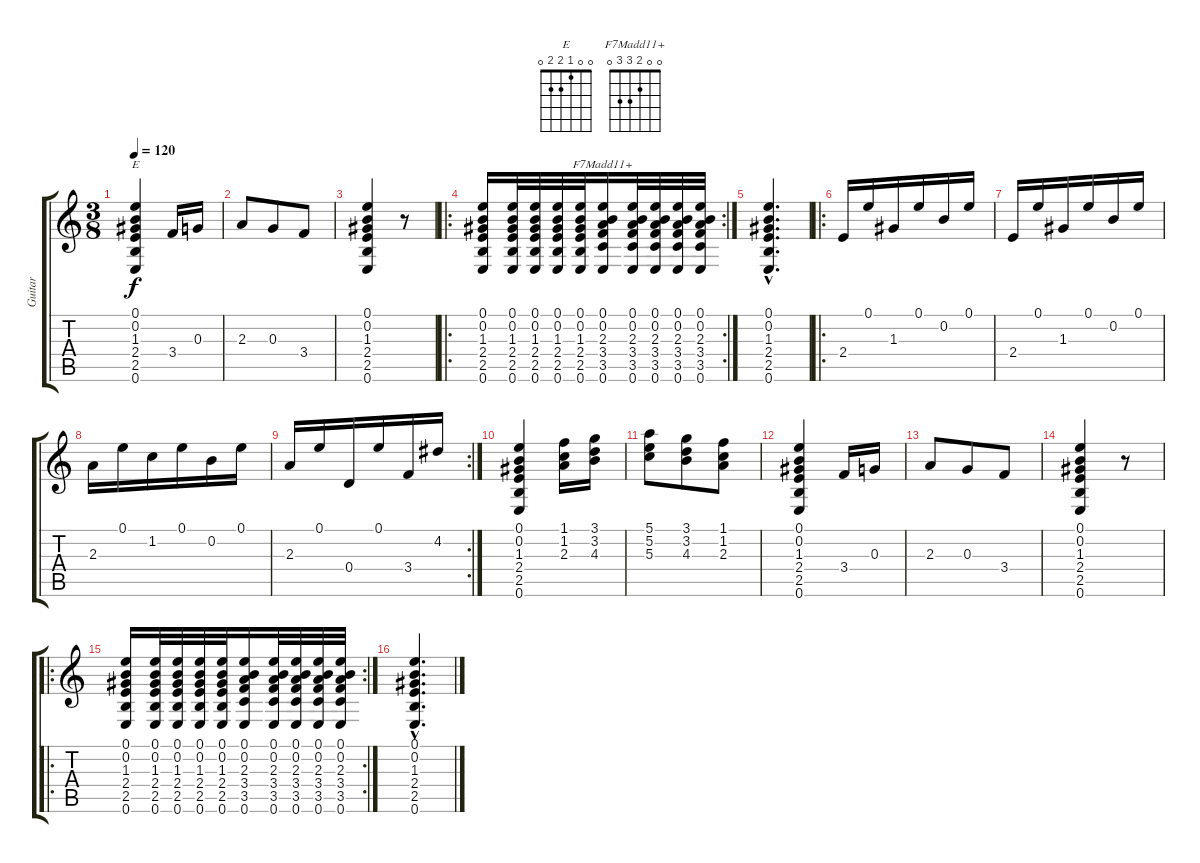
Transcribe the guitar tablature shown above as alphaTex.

\track ("Guitar" "Guitar") {instrument acousticguitarsteel}
\staff {score tabs}
\tuning (E4 B3 G3 D3 A2 E2) {hide}
\chord ("E" 0 0 1 2 2 0)
\chord ("F7Madd11+" 0 0 2 3 3 0)
\ts (3 8)
\tempo 120
\clef g2
\ks c
(0.1 0.2 1.3 2.4 2.5 0.6).4{ch "E" dy f} 3.4.16 0.3.16 |
2.3.8 0.3.8 3.4.8 |
(0.1 0.2 1.3 2.4 2.5 0.6).4 r.8 |
\ro
\rc 2
(0.1 0.2 1.3 2.4 2.5 0.6).16 (0.1 0.2 1.3 2.4 2.5 0.6).32 (0.1 0.2 1.3 2.4 2.5 0.6).32 (0.1 0.2 1.3 2.4 2.5 0.6).32 (0.1 0.2 1.3 2.4 2.5 0.6).32 (0.1 0.2 2.3 3.4 3.5 0.6).16{ch "F7Madd11+"} (0.1 0.2 2.3 3.4 3.5 0.6).32 (0.1 0.2 2.3 3.4 3.5 0.6).32 (0.1 0.2 2.3 3.4 3.5 0.6).32 (0.1 0.2 2.3 3.4 3.5 0.6).32 |
(0.1{hac} 0.2{hac} 1.3{hac} 2.4{hac} 2.5{hac} 0.6{hac}).4{d} |
\ro
2.4.16 0.1.16 1.3.16 0.1.16 0.2.16 0.1.16 |
2.4.16 0.1.16 1.3.16 0.1.16 0.2.16 0.1.16 |
2.3.16 0.1.16 1.2.16 0.1.16 0.2.16 0.1.16 |
\rc 2
2.3.16 0.1.16 0.4.16 0.1.16 3.4.16 4.2.16 |
(0.1 0.2 1.3 2.4 2.5 0.6).4 (1.1 1.2 2.3).16 (3.1 3.2 4.3).16 |
(5.1 5.2 5.3).8 (3.1 3.2 4.3).8 (1.1 1.2 2.3).8 |
(0.1 0.2 1.3 2.4 2.5 0.6).4 3.4.16 0.3.16 |
2.3.8 0.3.8 3.4.8 |
(0.1 0.2 1.3 2.4 2.5 0.6).4 r.8 |
\ro
\rc 2
(0.1 0.2 1.3 2.4 2.5 0.6).16 (0.1 0.2 1.3 2.4 2.5 0.6).32 (0.1 0.2 1.3 2.4 2.5 0.6).32 (0.1 0.2 1.3 2.4 2.5 0.6).32 (0.1 0.2 1.3 2.4 2.5 0.6).32 (0.1 0.2 2.3 3.4 3.5 0.6).16 (0.1 0.2 2.3 3.4 3.5 0.6).32 (0.1 0.2 2.3 3.4 3.5 0.6).32 (0.1 0.2 2.3 3.4 3.5 0.6).32 (0.1 0.2 2.3 3.4 3.5 0.6).32 |
(0.1{hac} 0.2{hac} 1.3{hac} 2.4{hac} 2.5{hac} 0.6{hac}).4{d}
